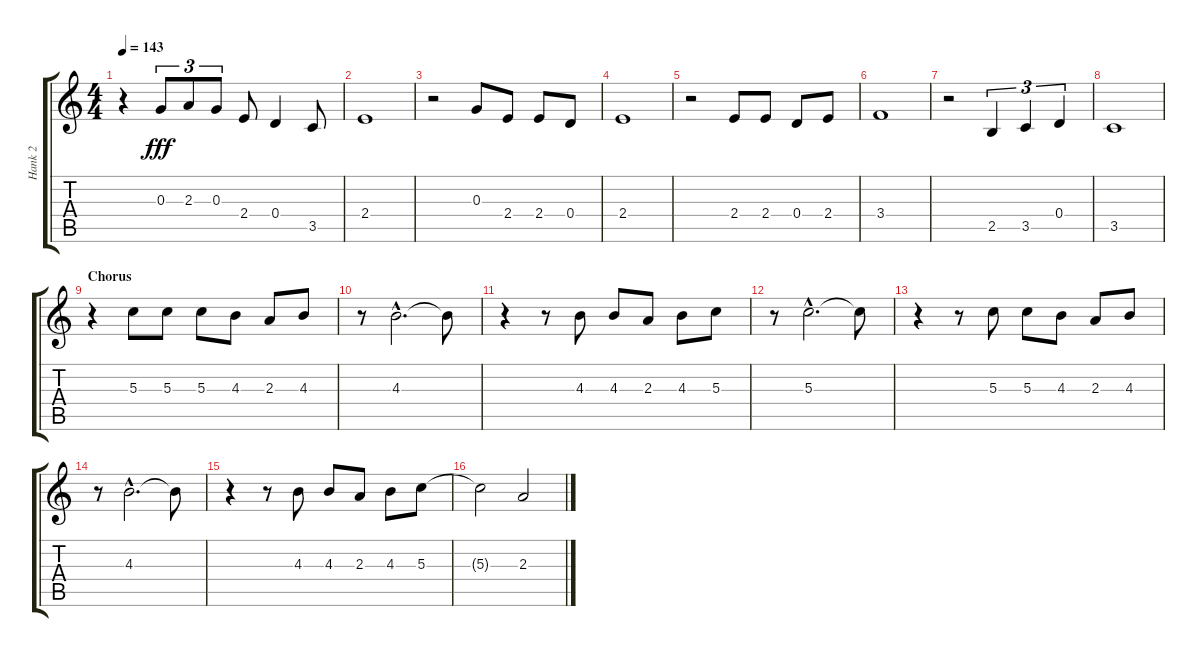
\track ("Hank 2" "Hank 2") {instrument electricguitarjazz}
\staff {score tabs}
\tuning (E4 B3 G3 D3 A2 E2) {hide}
\ts (4 4)
\tempo 143
\clef g2
\ks c
r.4{dy fff} 0.3.8{tu (3 2)} 2.3.8{tu (3 2)} 0.3.8{tu (3 2)} 2.4.8 0.4.4 3.5.8 |
2.4.1 |
r.2 0.3.8 2.4.8 2.4.8 0.4.8 |
2.4.1 |
r.2 2.4.8 2.4.8 0.4.8 2.4.8 |
3.4.1 |
r.2 2.5.4{tu (3 2)} 3.5.4{tu (3 2)} 0.4.4{tu (3 2)} |
3.5.1 |
\section ("" "Chorus")
r.4 5.3.8 5.3.8 5.3.8 4.3.8 2.3.8 4.3.8 |
r.8 4.3{hac}.2{d} 4.3{t}.8 |
r.4 r.8 4.3.8 4.3.8 2.3.8 4.3.8 5.3.8 |
r.8 5.3{hac}.2{d} 5.3{t}.8 |
r.4 r.8 5.3.8 5.3.8 4.3.8 2.3.8 4.3.8 |
r.8 4.3{hac}.2{d} 4.3{t}.8 |
r.4 r.8 4.3.8 4.3.8 2.3.8 4.3.8 5.3.8 |
5.3{t}.2 2.3.2
